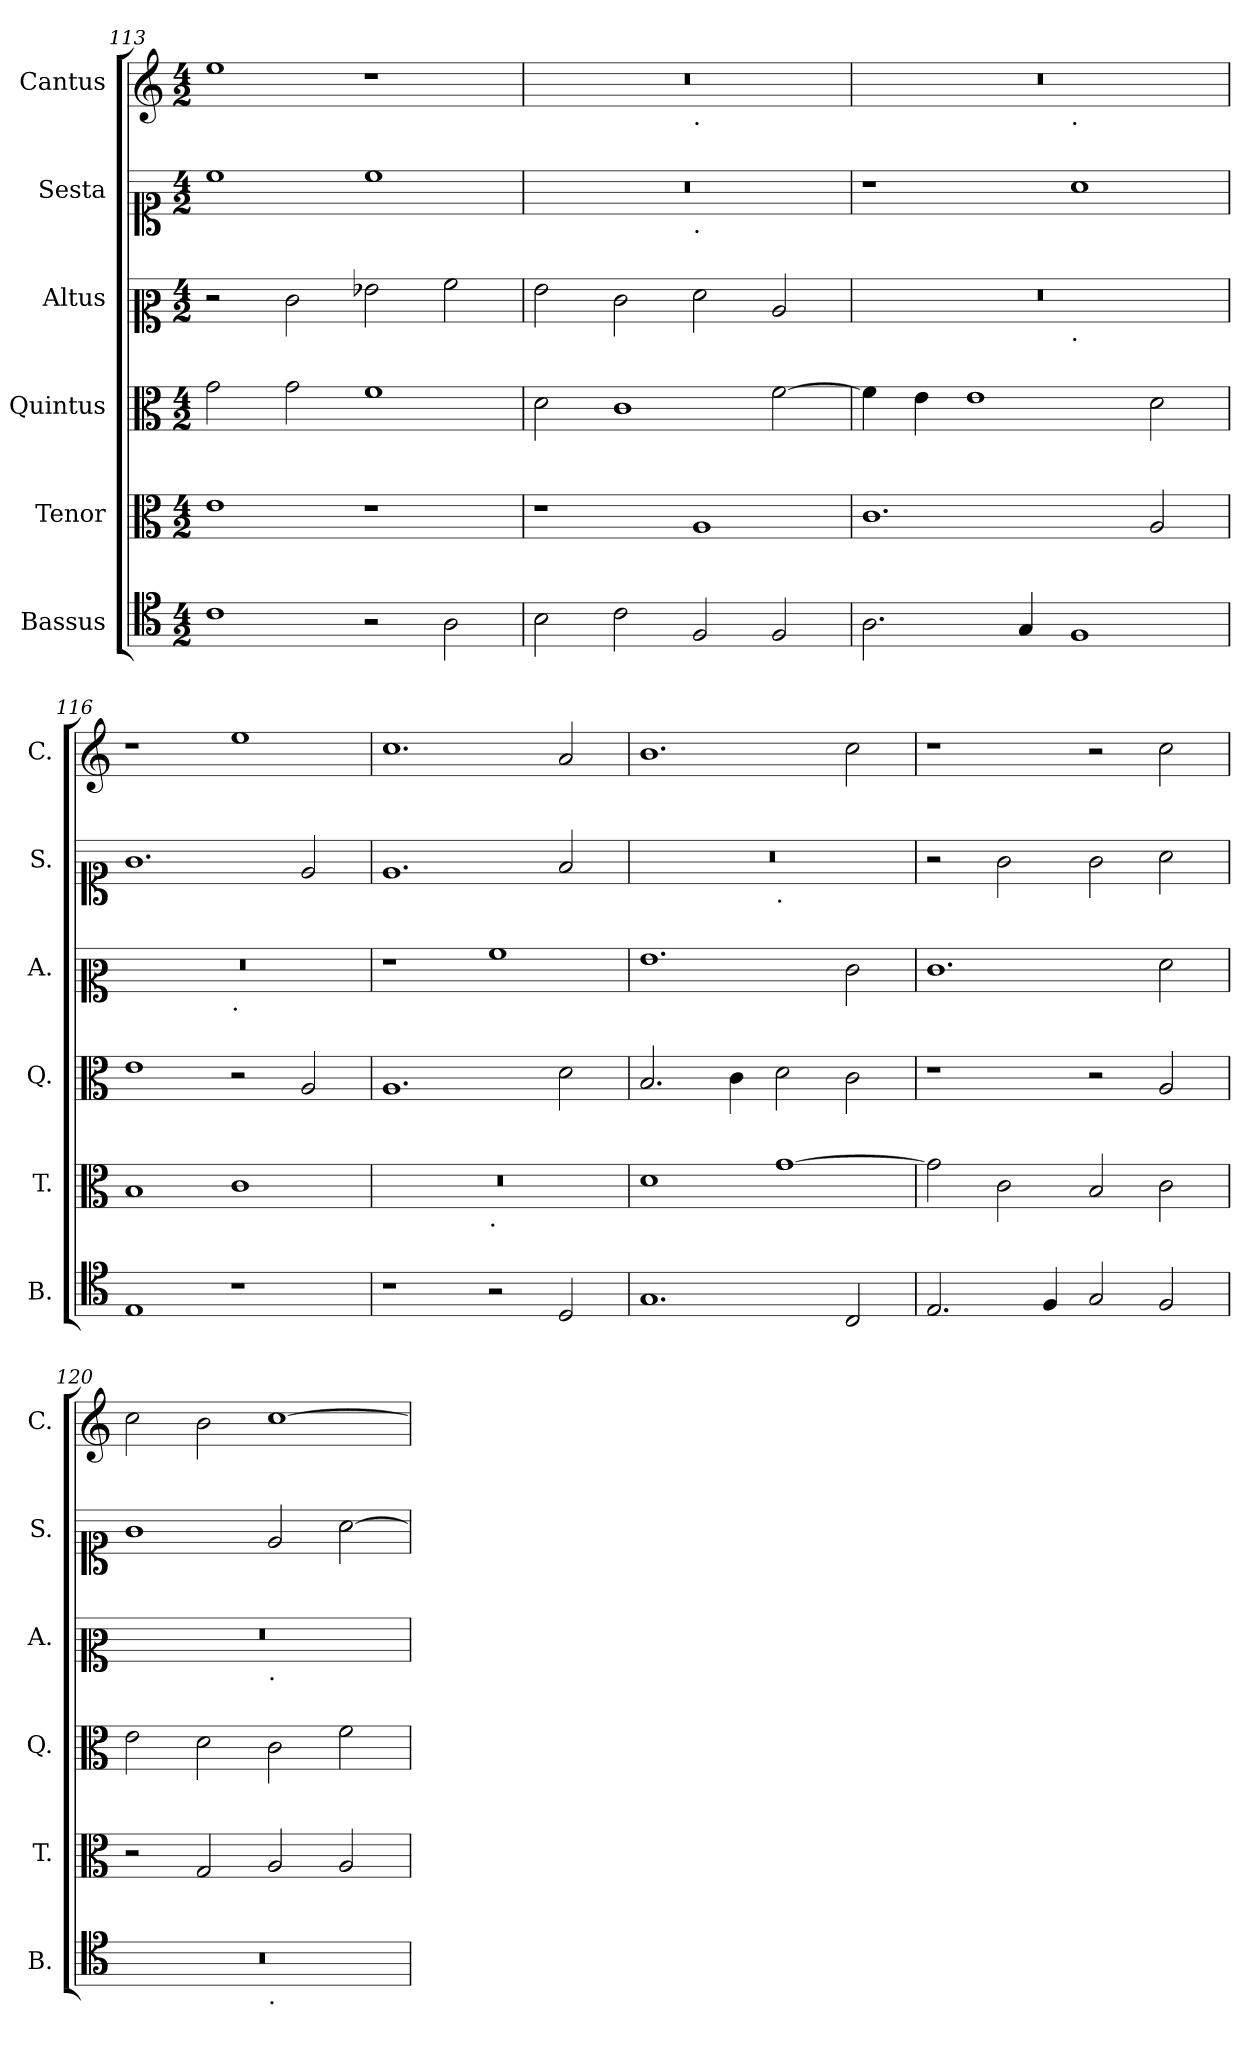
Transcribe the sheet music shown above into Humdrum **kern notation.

**kern	**kern	**kern	**kern	**kern	**kern
*part6	*part5	*part4	*part3	*part2	*part1
*staff6	*staff5	*staff4	*staff3	*staff2	*staff1
*I"Bassus	*I"Tenor	*I"Quintus	*I"Altus	*I"Sesta	*I"Cantus
*I'B.	*I'T.	*I'Q.	*I'A.	*I'S.	*I'C.
!!LO:LB:g=z
*clefC4	*clefC3	*clefC3	*clefC2	*clefC1	*clefG2
*k[]	*k[]	*k[]	*k[]	*k[]	*k[]
*M4/2	*M4/2	*M4/2	*M4/2	*M4/2	*M4/2
=113	=113	=113	=113	=113	=113
1c	1e	2g\	2r	1cc	1ee
.	.	2g\	2e\	.	.
2r	1r	1f	2g-X\	1cc	1r
2A\	.	.	2a\	.	.
=114	=114	=114	=114	=114	=114
*	*	*	*	*^	*^
2B\	1r	2d\	2g\	0r	1ryy	0r	1ryy
2c\	.	1c	2e\	.	.	.	.
!	!	!	!	!	!	!	!LO:TX:b:t=.
!	!	!	!	!	!LO:TX:b:t=.	!	!
2F/	1A	.	2f\	.	1ryy	.	1ryy
2F/	.	[2f\	2c/	.	.	.	.
*	*	*	*	*v	*v	*	*
=115	=115	=115	=115	=115	=115	=115
*	*	*	*^	*	*	*
2.A\	1.c	4f\]	0r	1ryy	1r	0r	1ryy
.	.	4e\	.	.	.	.	.
.	.	1e	.	.	.	.	.
4G/	.	.	.	.	.	.	.
!	!	!	!	!	!	!	!LO:TX:b:t=.
!	!	!	!	!LO:TX:b:t=.	!	!	!
1F	.	.	.	1ryy	1a	.	1ryy
.	2A/	2d\	.	.	.	.	.
*	*	*	*	*	*	*v	*v
=116	=116	=116	=116	=116	=116	=116
1E	1B	1e	0r	1ryy	1.g	1r
!	!	!	!	!LO:TX:b:t=.	!	!
1r	1c	2r	.	1ryy	.	1ee
.	.	2A/	.	.	2e/	.
*	*	*	*v	*v	*	*
=117	=117	=117	=117	=117	=117
*	*^	*	*	*	*
1r	0r	1ryy	1.A	1r	1.e	1.cc
!	!	!LO:TX:b:t=.	!	!	!	!
2r	.	1ryy	.	1a	.	.
2D/	.	.	2d\	.	2f/	2a/
*	*v	*v	*	*	*	*
=118	=118	=118	=118	=118	=118
*	*	*	*	*^	*
1.G	1d	2.B/	1.g	0r	1ryy	1.b
.	.	4c\	.	.	.	.
!	!	!	!	!	!LO:TX:b:t=.	!
.	[1g	2d\	.	.	1ryy	.
2C/	.	2c\	2e\	.	.	2cc\
*	*	*	*	*v	*v	*
=119	=119	=119	=119	=119	=119
2.E/	2g\]	1r	1.e	2r	1r
.	2c\	.	.	2g\	.
4F/	.	.	.	.	.
2G/	2B/	2r	.	2g\	2r
2F/	2c\	2A/	2f\	2a\	2cc\
!!LO:PB:g=z
=120	=120	=120	=120	=120	=120
*^	*	*	*^	*	*
0r	1ryy	2r	2e\	0r	1ryy	1g	2cc\
.	.	2G/	2d\	.	.	.	2b\
!	!	!	!	!	!LO:TX:b:t=.	!	!
!	!LO:TX:b:t=.	!	!	!	!	!	!
.	1ryy	2A/	2c\	.	1ryy	2e/	[1cc
.	.	2A/	2f\	.	.	[2a\	.
*v	*v	*	*	*v	*v	*	*
=	=	=	=	=	=
*-	*-	*-	*-	*-	*-
